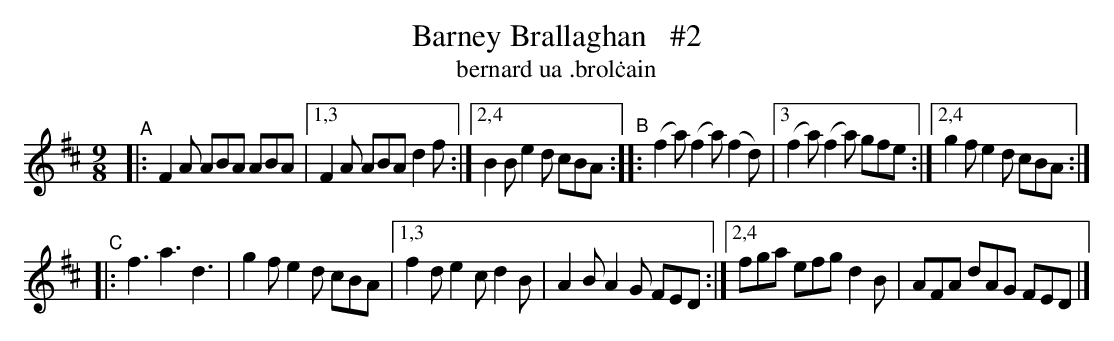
X:1
T: Barney Brallaghan   #2
T: bernard ua \.brol\.cain
M: 9/8
L: 1/8
K: D
"^A"\
|: F2A ABA ABA |[1,3 F2A ABA d2f :|[2,4 B2B e2d cBA \
"^B"\
:: (f2a) (f2a) (f2d) |[3 (f2a) (f2a) gfe :|[2,4 g2f e2d cBA :|
"^C"\
|: f3 a3 d3 | g2f e2d cBA |[1,3 f2d e2c d2B | A2B A2G FED \
                         :|[2,4 fga efg d2B | AFA dAG FED |]
